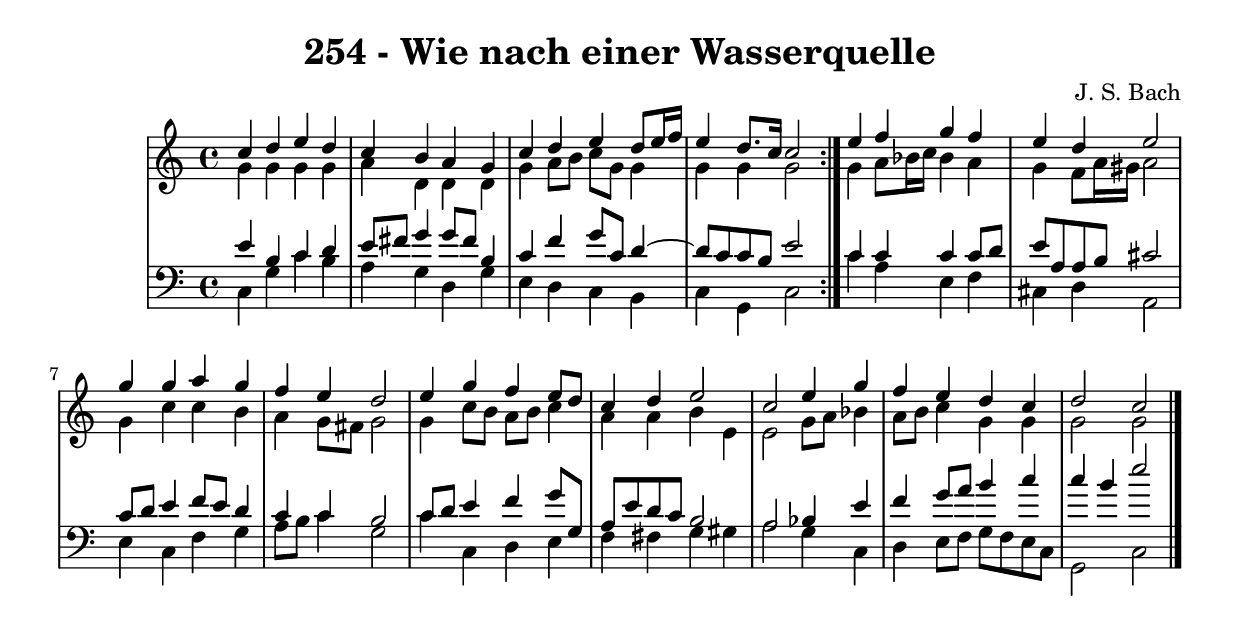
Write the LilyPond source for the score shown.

\version "2.10.33"

\header {
  title = "254 - Wie nach einer Wasserquelle"
  composer = "J. S. Bach"
}


global = {
  \time 4/4
  \key c \major
}


soprano = \relative c'' {
  \repeat volta 2 {
    c4 d4 e4 d4 
    c4 b4 a4 g4 
    c4 d4 e4 d8 e16 f16 
    e4 d8. c16 c2 }
  e4 f4 g4 f4   %5
  e4 d4 e2 
  g4 g4 a4 g4 
  f4 e4 d2 
  e4 g4 f4 e8 d8 
  c4 d4 e2   %10
  c2 e4 g4 
  f4 e4 d4 c4 
  d2 c2 
  
}

alto = \relative c'' {
  \repeat volta 2 {
    g4 g4 g4 g4 
    a4 d,4 d4 d4 
    g4 a8 b8 c8 g8 g4 
    g4 g4 g2 }
  g4 a8 bes16 c16 bes4 a4   %5
  g4 f8 a16 gis16 a2 
  g4 c4 c4 b4 
  a4 g8 fis8 g2 
  g4 c8 b8 a8 b8 c4 
  a4 a4 b4 e,4   %10
  e2 g8 a8 bes4 
  a8 b8 c4 g4 g4 
  g2 g2 
  
}

tenor = \relative c' {
  \repeat volta 2 {
    e4 b4 c4 d4 
    e8 fis8 g4 g8 fis8 b,4 
    c4 f4 g8 c,8 d4~ 
    d8 c8 c8 b8 e2 }
  c4 c4 c4 c8 d8   %5
  e8 a,8 a8 b8 cis2 
  c8 d8 e4 f8 e8 d4 
  c4 c4 b2 
  c8 d8 e4 f4 g8 g,8 
  a8 e'8 d8 c8 b2   %10
  a2 bes4 e4 
  f4 g8 a8 b4 c4 
  c4 b4 e2 
  
}

baixo = \relative c {
  \repeat volta 2 {
    c4 g'4 c4 b4 
    a4 g4 d4 g4 
    e4 d4 c4 b4 
    c4 g4 c2 }
  c'4 a4 e4 f4   %5
  cis4 d4 a2 
  e'4 c4 f4 g4 
  a8 b8 c4 g2 
  c4 c,4 d4 e4 
  f4 fis4 g4 gis4   %10
  a2 g4 c,4 
  d4 e8 f8 g8 f8 e8 c8 
  g2 c2 
  
}

\score {
  <<
    \new StaffGroup <<
      \override StaffGroup.SystemStartBracket #'style = #'line 
      \new Staff {
        <<
          \global
          \new Voice = "soprano" { \voiceOne \soprano }
          \new Voice = "alto" { \voiceTwo \alto }
        >>
      }
      \new Staff {
        <<
          \global
          \clef "bass"
          \new Voice = "tenor" {\voiceOne \tenor }
          \new Voice = "baixo" { \voiceTwo \baixo \bar "|."}
        >>
      }
    >>
  >>
  \layout {}
  \midi {}
}